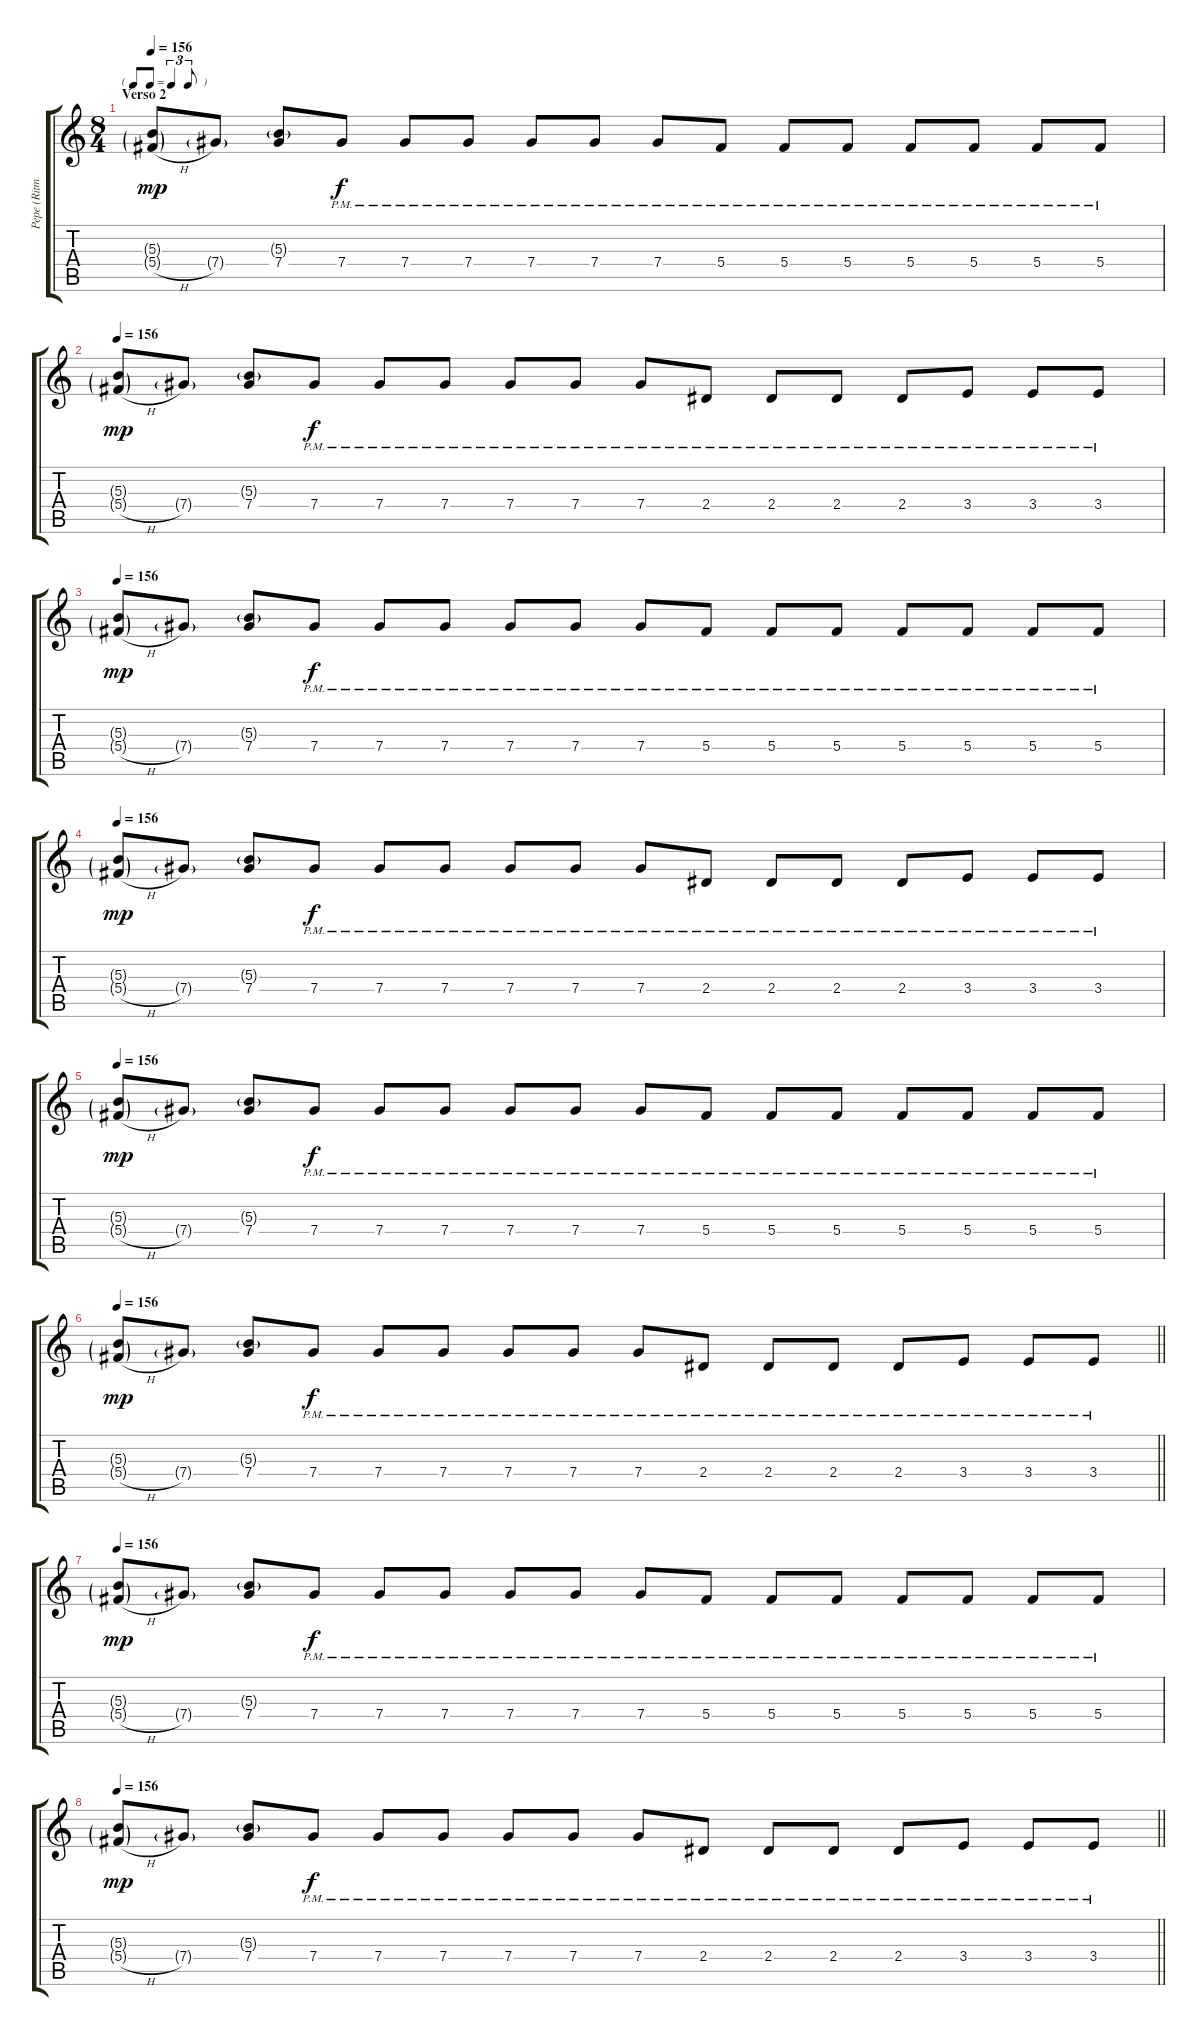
\track ("Pepe (Ritmica)" "Pepe (Ritm") {instrument distortionguitar}
\staff {score tabs}
\tuning (Eb4 Bb3 Gb3 Db3 Ab2 Eb2) {hide}
\ts (8 4)
\tf triplet8th
\section ("" "Verso 2")
\tempo 156
\clef g2
\ks c
(5.3{g} 5.4{h g}).8{dy mp} 7.4{g}.8 (5.3{g} 7.4).8 7.4{pm}.8{dy f} 7.4{pm}.8 7.4{pm}.8 7.4{pm}.8 7.4{pm}.8 7.4{pm}.8 5.4{pm}.8 5.4{pm}.8 5.4{pm}.8 5.4{pm}.8 5.4{pm}.8 5.4{pm}.8 5.4{pm}.8 |
\tempo 156
(5.3{g} 5.4{h g}).8{dy mp} 7.4{g}.8 (5.3{g} 7.4).8 7.4{pm}.8{dy f} 7.4{pm}.8 7.4{pm}.8 7.4{pm}.8 7.4{pm}.8 7.4{pm}.8 2.4{pm}.8 2.4{pm}.8 2.4{pm}.8 2.4{pm}.8 3.4{pm}.8 3.4{pm}.8 3.4{pm}.8 |
\tempo 156
(5.3{g} 5.4{h g}).8{dy mp} 7.4{g}.8 (5.3{g} 7.4).8 7.4{pm}.8{dy f} 7.4{pm}.8 7.4{pm}.8 7.4{pm}.8 7.4{pm}.8 7.4{pm}.8 5.4{pm}.8 5.4{pm}.8 5.4{pm}.8 5.4{pm}.8 5.4{pm}.8 5.4{pm}.8 5.4{pm}.8 |
\tempo 156
(5.3{g} 5.4{h g}).8{dy mp} 7.4{g}.8 (5.3{g} 7.4).8 7.4{pm}.8{dy f} 7.4{pm}.8 7.4{pm}.8 7.4{pm}.8 7.4{pm}.8 7.4{pm}.8 2.4{pm}.8 2.4{pm}.8 2.4{pm}.8 2.4{pm}.8 3.4{pm}.8 3.4{pm}.8 3.4{pm}.8 |
\tempo 156
(5.3{g} 5.4{h g}).8{dy mp} 7.4{g}.8 (5.3{g} 7.4).8 7.4{pm}.8{dy f} 7.4{pm}.8 7.4{pm}.8 7.4{pm}.8 7.4{pm}.8 7.4{pm}.8 5.4{pm}.8 5.4{pm}.8 5.4{pm}.8 5.4{pm}.8 5.4{pm}.8 5.4{pm}.8 5.4{pm}.8 |
\tempo 156
\barLineRight lightlight
(5.3{g} 5.4{h g}).8{dy mp} 7.4{g}.8 (5.3{g} 7.4).8 7.4{pm}.8{dy f} 7.4{pm}.8 7.4{pm}.8 7.4{pm}.8 7.4{pm}.8 7.4{pm}.8 2.4{pm}.8 2.4{pm}.8 2.4{pm}.8 2.4{pm}.8 3.4{pm}.8 3.4{pm}.8 3.4{pm}.8 |
\tempo 156
(5.3{g} 5.4{h g}).8{dy mp} 7.4{g}.8 (5.3{g} 7.4).8 7.4{pm}.8{dy f} 7.4{pm}.8 7.4{pm}.8 7.4{pm}.8 7.4{pm}.8 7.4{pm}.8 5.4{pm}.8 5.4{pm}.8 5.4{pm}.8 5.4{pm}.8 5.4{pm}.8 5.4{pm}.8 5.4{pm}.8 |
\tempo 156
\barLineRight lightlight
(5.3{g} 5.4{h g}).8{dy mp} 7.4{g}.8 (5.3{g} 7.4).8 7.4{pm}.8{dy f} 7.4{pm}.8 7.4{pm}.8 7.4{pm}.8 7.4{pm}.8 7.4{pm}.8 2.4{pm}.8 2.4{pm}.8 2.4{pm}.8 2.4{pm}.8 3.4{pm}.8 3.4{pm}.8 3.4{pm}.8
